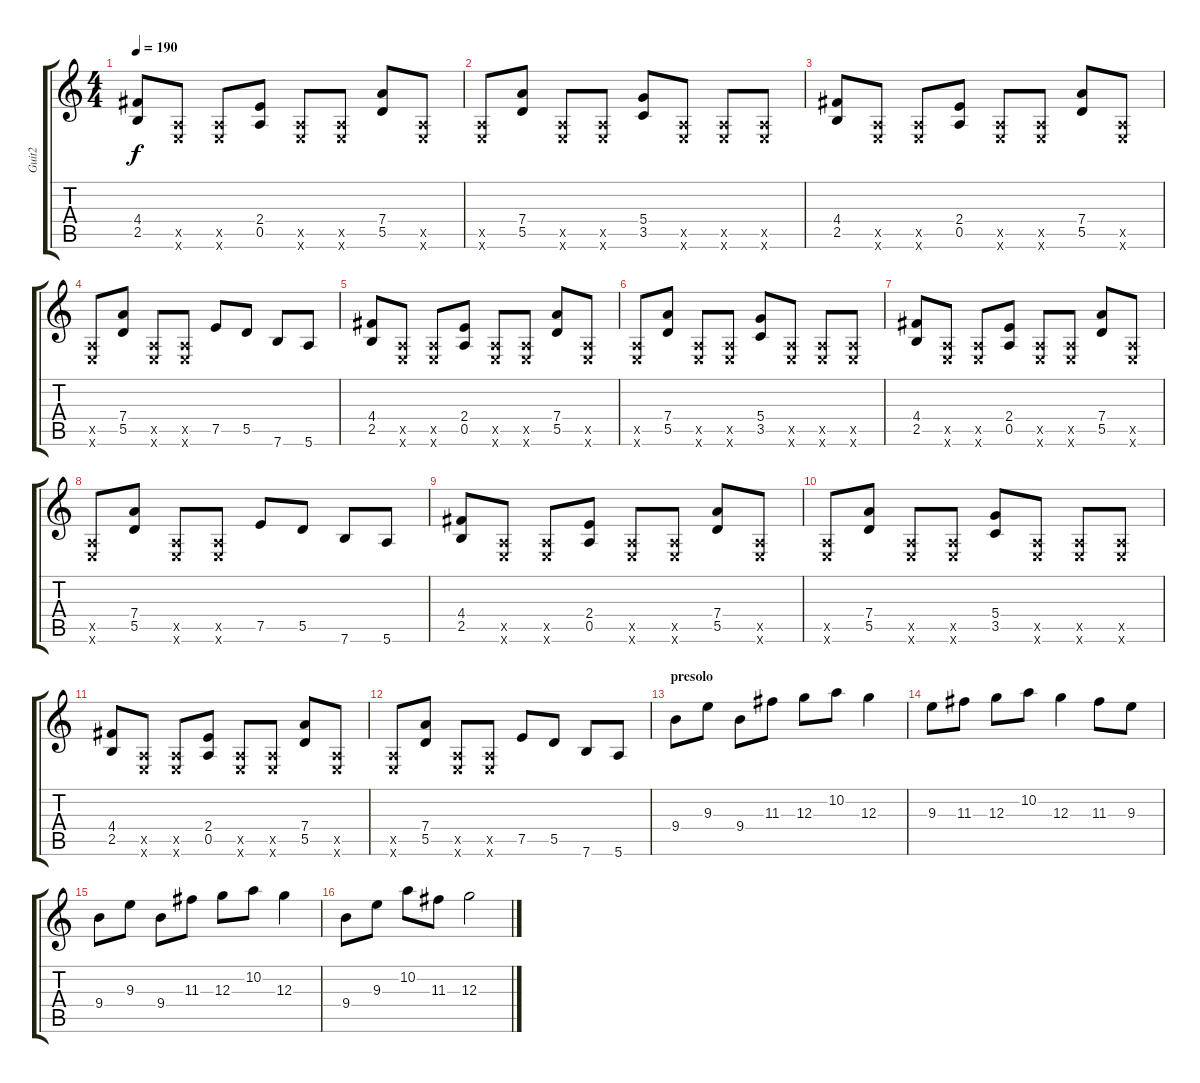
\track ("Guit2" "Guit2") {instrument distortionguitar}
\staff {score tabs}
\tuning (E4 B3 G3 D3 A2 E2) {hide}
\ts (4 4)
\tempo 190
\clef g2
\ks c
(4.4 2.5).8{dy f} (0.5{x} 0.6{x}).8 (0.5{x} 0.6{x}).8 (2.4 0.5).8 (0.5{x} 0.6{x}).8 (0.5{x} 0.6{x}).8 (7.4 5.5).8 (0.5{x} 0.6{x}).8 |
(0.5{x} 0.6{x}).8 (7.4 5.5).8 (0.5{x} 0.6{x}).8 (0.5{x} 0.6{x}).8 (5.4 3.5).8 (0.5{x} 0.6{x}).8 (0.5{x} 0.6{x}).8 (0.5{x} 0.6{x}).8 |
(4.4 2.5).8 (0.5{x} 0.6{x}).8 (0.5{x} 0.6{x}).8 (2.4 0.5).8 (0.5{x} 0.6{x}).8 (0.5{x} 0.6{x}).8 (7.4 5.5).8 (0.5{x} 0.6{x}).8 |
(0.5{x} 0.6{x}).8 (7.4 5.5).8 (0.5{x} 0.6{x}).8 (0.5{x} 0.6{x}).8 7.5.8 5.5.8 7.6.8 5.6.8 |
(4.4 2.5).8 (0.5{x} 0.6{x}).8 (0.5{x} 0.6{x}).8 (2.4 0.5).8 (0.5{x} 0.6{x}).8 (0.5{x} 0.6{x}).8 (7.4 5.5).8 (0.5{x} 0.6{x}).8 |
(0.5{x} 0.6{x}).8 (7.4 5.5).8 (0.5{x} 0.6{x}).8 (0.5{x} 0.6{x}).8 (5.4 3.5).8 (0.5{x} 0.6{x}).8 (0.5{x} 0.6{x}).8 (0.5{x} 0.6{x}).8 |
(4.4 2.5).8 (0.5{x} 0.6{x}).8 (0.5{x} 0.6{x}).8 (2.4 0.5).8 (0.5{x} 0.6{x}).8 (0.5{x} 0.6{x}).8 (7.4 5.5).8 (0.5{x} 0.6{x}).8 |
(0.5{x} 0.6{x}).8 (7.4 5.5).8 (0.5{x} 0.6{x}).8 (0.5{x} 0.6{x}).8 7.5.8 5.5.8 7.6.8 5.6.8 |
(4.4 2.5).8 (0.5{x} 0.6{x}).8 (0.5{x} 0.6{x}).8 (2.4 0.5).8 (0.5{x} 0.6{x}).8 (0.5{x} 0.6{x}).8 (7.4 5.5).8 (0.5{x} 0.6{x}).8 |
(0.5{x} 0.6{x}).8 (7.4 5.5).8 (0.5{x} 0.6{x}).8 (0.5{x} 0.6{x}).8 (5.4 3.5).8 (0.5{x} 0.6{x}).8 (0.5{x} 0.6{x}).8 (0.5{x} 0.6{x}).8 |
(4.4 2.5).8 (0.5{x} 0.6{x}).8 (0.5{x} 0.6{x}).8 (2.4 0.5).8 (0.5{x} 0.6{x}).8 (0.5{x} 0.6{x}).8 (7.4 5.5).8 (0.5{x} 0.6{x}).8 |
(0.5{x} 0.6{x}).8 (7.4 5.5).8 (0.5{x} 0.6{x}).8 (0.5{x} 0.6{x}).8 7.5.8 5.5.8 7.6.8 5.6.8 |
\section ("" "presolo")
9.4.8{instrument overdrivenguitar} 9.3.8 9.4.8 11.3.8 12.3.8 10.2.8 12.3.4 |
9.3.8 11.3.8 12.3.8 10.2.8 12.3.4 11.3.8 9.3.8 |
9.4.8 9.3.8 9.4.8 11.3.8 12.3.8 10.2.8 12.3.4 |
9.4.8 9.3.8 10.2.8 11.3.8 12.3.2
